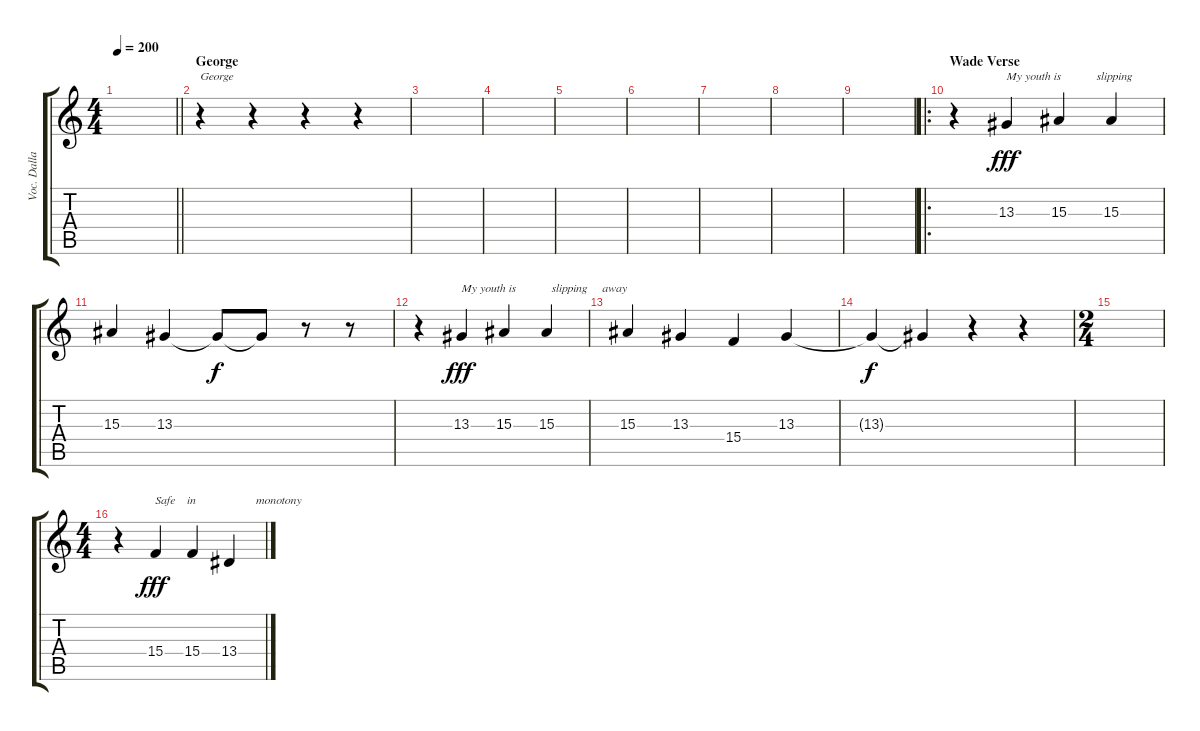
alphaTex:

\track ("Voc. Dallas,  Wade" "Voc. Dalla") {instrument oboe}
\staff {score tabs}
\tuning (E4 B3 G3 D3 A2 D2) {hide}
\ts (4 4)
\tempo 200
\clef g2
\barLineRight lightlight
\ks c
|
\section ("" "George")
r.4{txt "George"} r.4 r.4 r.4 |
|
|
|
|
|
|
|
\ro
\section ("" "Wade Verse")
r.4{instrument tenorsax} 13.3.4{txt "My youth is            slipping" dy fff} 15.3.4 15.3.4 |
15.3.4 13.3.4 13.3{t}.8{dy f} 13.3{t}.8 r.8 r.8 |
r.4 13.3.4{txt "My youth is            slipping     away" dy fff} 15.3.4 15.3.4 |
15.3.4 13.3.4 15.4.4 13.3.4 |
13.3{t}.4{dy f} 13.3{t}.4 r.4 r.4 |
\ts (2 4)
|
\ts (4 4)
r.4 15.4.4{txt "Safe    in                    monotony" dy fff} 15.4.4 13.4.4
